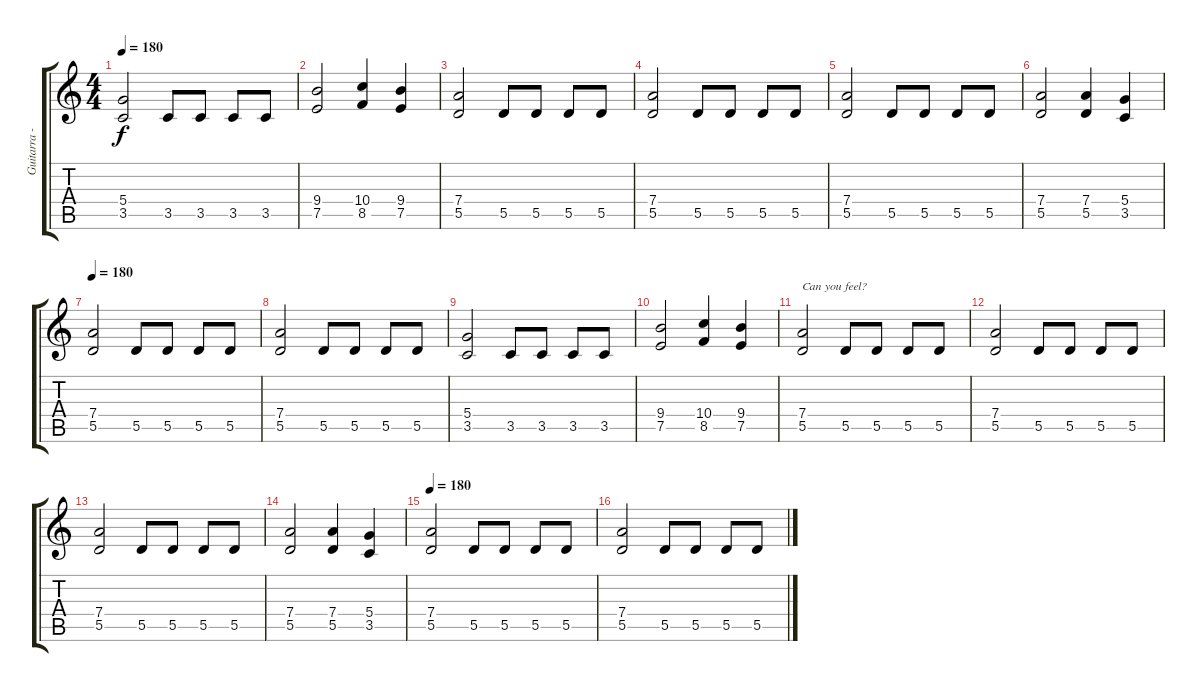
\track ("Guitarra - Guitar" "Guitarra -") {instrument distortionguitar}
\staff {score tabs}
\tuning (E4 B3 G3 D3 A2 E2) {hide}
\ts (4 4)
\tempo 180
\clef g2
\ks c
(5.4 3.5).2{dy f} 3.5.8 3.5.8 3.5.8 3.5.8 |
(9.4 7.5).2 (10.4 8.5).4 (9.4 7.5).4 |
(7.4 5.5).2 5.5.8 5.5.8 5.5.8 5.5.8 |
(7.4 5.5).2 5.5.8 5.5.8 5.5.8 5.5.8 |
(7.4 5.5).2 5.5.8 5.5.8 5.5.8 5.5.8 |
(7.4 5.5).2 (7.4 5.5).4 (5.4 3.5).4 |
\tempo 180
(7.4 5.5).2 5.5.8 5.5.8 5.5.8 5.5.8 |
(7.4 5.5).2 5.5.8 5.5.8 5.5.8 5.5.8 |
(5.4 3.5).2 3.5.8 3.5.8 3.5.8 3.5.8 |
(9.4 7.5).2 (10.4 8.5).4 (9.4 7.5).4 |
(7.4 5.5).2{txt "Can you feel?"} 5.5.8 5.5.8 5.5.8 5.5.8 |
(7.4 5.5).2 5.5.8 5.5.8 5.5.8 5.5.8 |
(7.4 5.5).2 5.5.8 5.5.8 5.5.8 5.5.8 |
(7.4 5.5).2 (7.4 5.5).4 (5.4 3.5).4 |
\tempo 180
(7.4 5.5).2 5.5.8 5.5.8 5.5.8 5.5.8 |
(7.4 5.5).2 5.5.8 5.5.8 5.5.8 5.5.8
